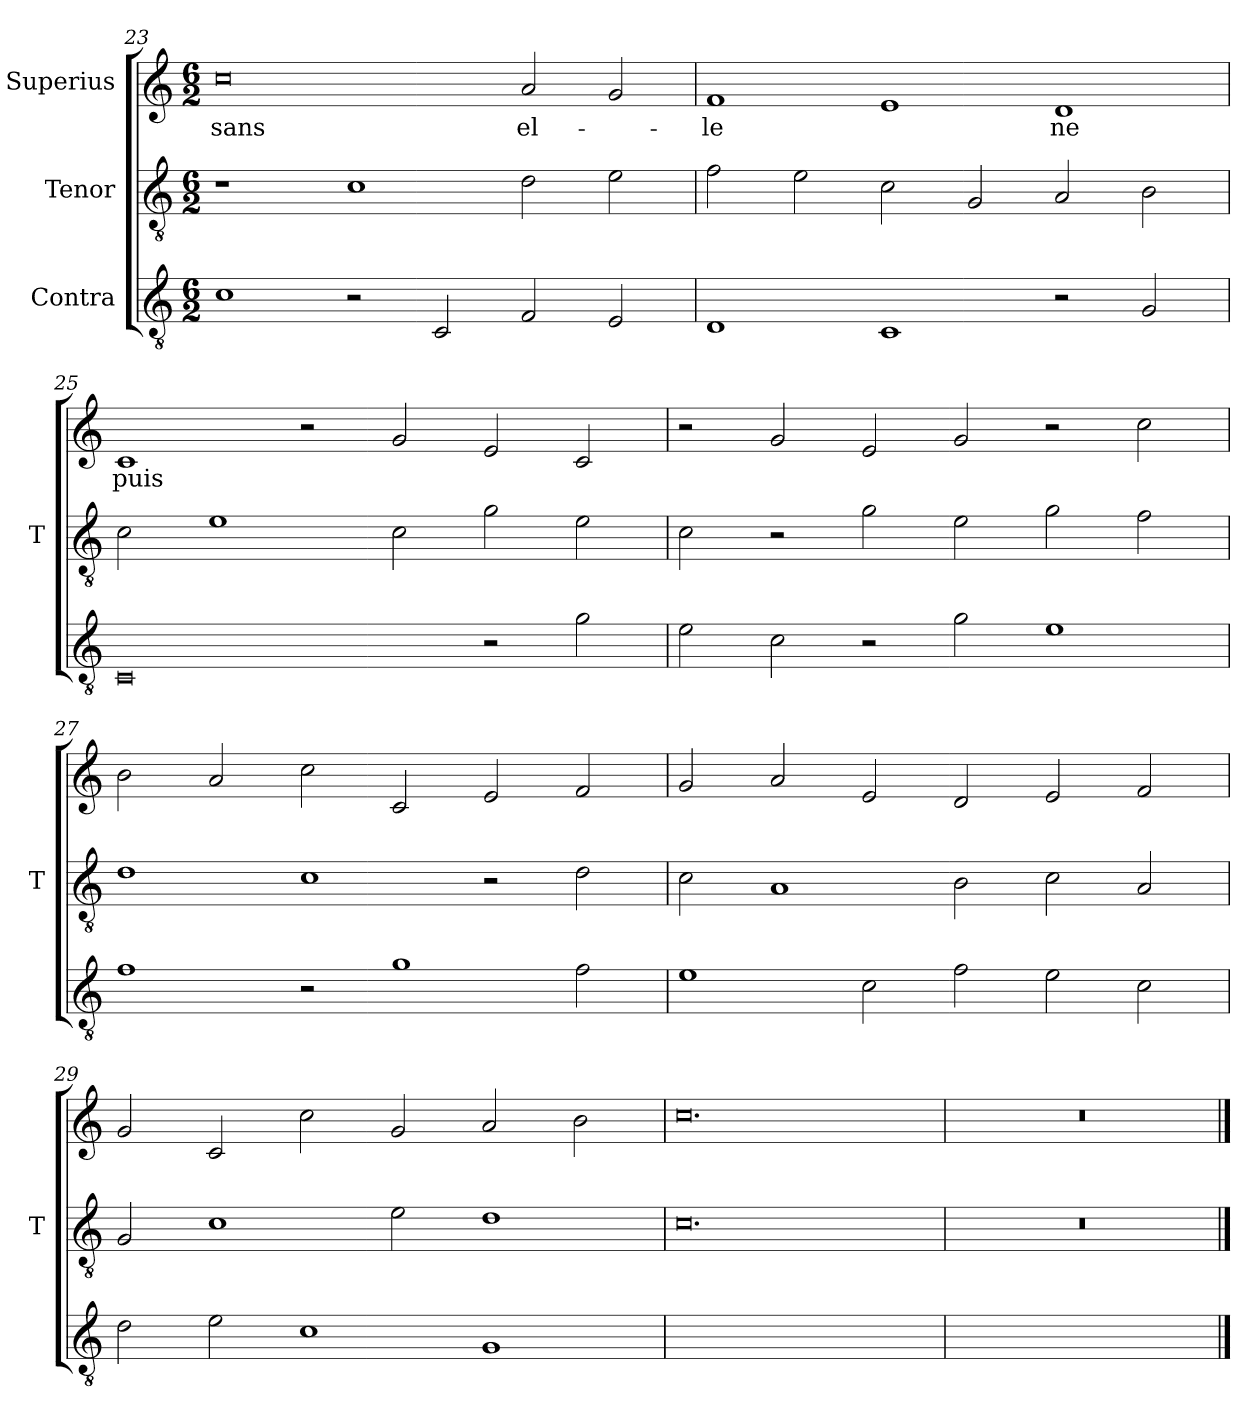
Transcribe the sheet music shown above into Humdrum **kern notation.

**kern	**kern	**kern	**text
*part3	*part2	*part1	*part1
*staff3	*staff2	*staff1	*staff1
*I"Contra	*I"Tenor	*I"Superius	*
*	*I'T	*	*
*clefGv2	*clefGv2	*clefG2	*
*M6/2	*M6/2	*M6/2	*
=23	=23	=23	=23
1c	1r	0cc	-sans
2r	1c	.	.
2C	.	.	.
2F	2d	2a	el-
2E	2e	2g	.
=24	=24	=24	=24
1D	2f	1f	-le
.	2e	.	.
1C	2c	1e	.
.	2G	.	.
2r	2A	1d	-ne
2G	2B	.	.
=25	=25	=25	=25
0C	2c	1c	-puis
.	1e	.	.
.	.	2r	.
.	2c	2g	.
2r	2g	2e	.
2g	2e	2c	.
=26	=26	=26	=26
2e	2c	2r	.
2c	2r	2g	.
2r	2g	2e	.
2g	2e	2g	.
1e	2g	2r	.
.	2f	2cc	.
=27	=27	=27	=27
1f	1d	2b	.
.	.	2a	.
2r	1c	2cc	.
1g	.	2c	.
.	2r	2e	.
2f	2d	2f	.
=28	=28	=28	=28
1e	2c	2g	.
.	1A	2a	.
2c	.	2e	.
2f	2B	2d	.
2e	2c	2e	.
2c	2A	2f	.
=29	=29	=29	=29
2d	2G	2g	.
2e	1c	2c	.
1c	.	2cc	.
.	2e	2g	.
1G	1d	2a	.
.	.	2b	.
=30	=30	=30	=30
0.ryy	0.c	0.cc	.
=31	=31	=31	=31
0.ryy	0.r	0.r	.
==	==	==	==
*-	*-	*-	*-
